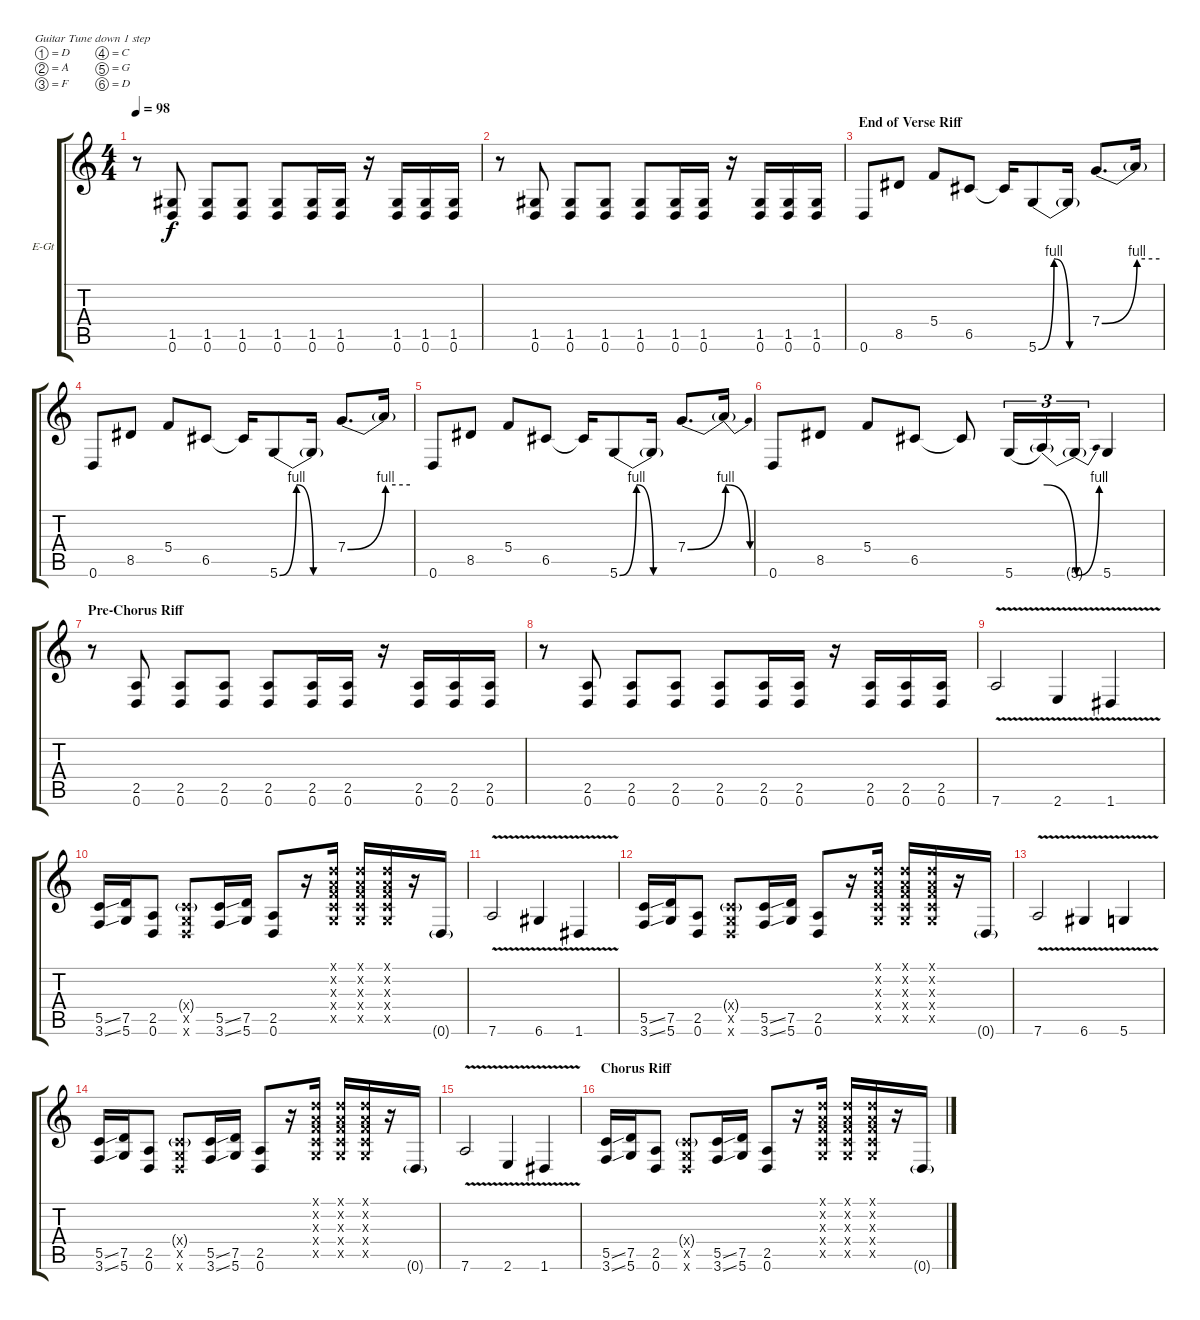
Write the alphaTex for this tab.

\bracketExtendMode groupsimilarinstruments
\firstSystemTrackNameOrientation horizontal
\otherSystemsTrackNameOrientation horizontal
\track ("Dimebag Darrell" "E-Gt") {instrument synthbass2}
\staff {score tabs}
\tuning (D4 A3 F3 C3 G2 D2)
\ts (4 4)
\tempo 98
\clef g2
\ks c
r.8{dy f} (1.5 0.6).8 (1.5 0.6).8 (1.5 0.6).8 (1.5 0.6).8 (1.5 0.6).16 (1.5 0.6).16 r.16 (1.5 0.6).16 (1.5 0.6).16 (1.5 0.6).16 |
r.8 (1.5 0.6).8 (1.5 0.6).8 (1.5 0.6).8 (1.5 0.6).8 (1.5 0.6).16 (1.5 0.6).16 r.16 (1.5 0.6).16 (1.5 0.6).16 (1.5 0.6).16 |
\section ("" "End of Verse Riff")
0.6.8 8.5.8 5.4.8 6.5.8 6.5{t}.16 5.6{be (bendrelease 0 0 30 4 30 4 60 0)}.8 5.6{be (hold 0 0 60 0) t}.16 7.4{be (bend 0 0 60 4)}.8{d} 7.4{be (hold 0 4 60 4) t}.16 |
0.6.8 8.5.8 5.4.8 6.5.8 6.5{t}.16 5.6{be (bendrelease 0 0 30 4 30 4 60 0)}.8 5.6{be (hold 0 0 60 0) t}.16 7.4{be (bend 0 0 60 4)}.8{d} 7.4{be (hold 0 4 60 4) t}.16 |
0.6.8 8.5.8 5.4.8 6.5.8 6.5{t}.16 5.6{be (bendrelease 0 0 30 4 30 4 60 0)}.8 5.6{be (hold 0 0 60 0) t}.16 7.4{be (bend 0 0 60 4)}.8{d} 7.4{be (release 0 4 60 0) t}.16 |
0.6.8 8.5.8 5.4.8 6.5.8 6.5{t}.8 5.6{be (hold 0 0 60 0)}.16{tu (3 2)} 5.6{be (release 0 4 60 0) t}.16{tu (3 2)} 5.6{be (bend 0 0 60 4) t}.16{tu (3 2)} 5.6.4 |
\section ("" "Pre-Chorus Riff")
r.8 (2.5 0.6).8 (2.5 0.6).8 (2.5 0.6).8 (2.5 0.6).8 (2.5 0.6).16 (2.5 0.6).16 r.16 (2.5 0.6).16 (2.5 0.6).16 (2.5 0.6).16 |
r.8 (2.5 0.6).8 (2.5 0.6).8 (2.5 0.6).8 (2.5 0.6).8 (2.5 0.6).16 (2.5 0.6).16 r.16 (2.5 0.6).16 (2.5 0.6).16 (2.5 0.6).16 |
7.6{v}.2 2.6{v}.4 1.6{v}.4 |
(5.5{ss} 3.6{ss}).16 (7.5 5.6).16 (2.5 0.6).8 (0.4{g x} 0.5{x} 0.6{x}).8 (5.5{ss} 3.6{ss}).16 (7.5 5.6).16 (2.5 0.6).8 r.16 (0.1{x} 0.2{x} 0.3{x} 0.4{x} 0.5{x}).16 (0.1{x} 0.2{x} 0.3{x} 0.4{x} 0.5{x}).16 (0.1{x} 0.2{x} 0.3{x} 0.4{x} 0.5{x}).16 r.16 0.6{g}.16 |
7.6{v}.2 6.6{v}.4 1.6{v}.4 |
(5.5{ss} 3.6{ss}).16 (7.5 5.6).16 (2.5 0.6).8 (0.4{g x} 0.5{x} 0.6{x}).8 (5.5{ss} 3.6{ss}).16 (7.5 5.6).16 (2.5 0.6).8 r.16 (0.1{x} 0.2{x} 0.3{x} 0.4{x} 0.5{x}).16 (0.1{x} 0.2{x} 0.3{x} 0.4{x} 0.5{x}).16 (0.1{x} 0.2{x} 0.3{x} 0.4{x} 0.5{x}).16 r.16 0.6{g}.16 |
7.6{v}.2 6.6{v}.4 5.6{v}.4 |
(5.5{ss} 3.6{ss}).16 (7.5 5.6).16 (2.5 0.6).8 (0.4{g x} 0.5{x} 0.6{x}).8 (5.5{ss} 3.6{ss}).16 (7.5 5.6).16 (2.5 0.6).8 r.16 (0.1{x} 0.2{x} 0.3{x} 0.4{x} 0.5{x}).16 (0.1{x} 0.2{x} 0.3{x} 0.4{x} 0.5{x}).16 (0.1{x} 0.2{x} 0.3{x} 0.4{x} 0.5{x}).16 r.16 0.6{g}.16 |
7.6{v}.2 2.6{v}.4 1.6{v}.4 |
\section ("" "Chorus Riff")
(5.5{ss} 3.6{ss}).16 (7.5 5.6).16 (2.5 0.6).8 (0.4{g x} 0.5{x} 0.6{x}).8 (5.5{ss} 3.6{ss}).16 (7.5 5.6).16 (2.5 0.6).8 r.16 (0.1{x} 0.2{x} 0.3{x} 0.4{x} 0.5{x}).16 (0.1{x} 0.2{x} 0.3{x} 0.4{x} 0.5{x}).16 (0.1{x} 0.2{x} 0.3{x} 0.4{x} 0.5{x}).16 r.16 0.6{g}.16
